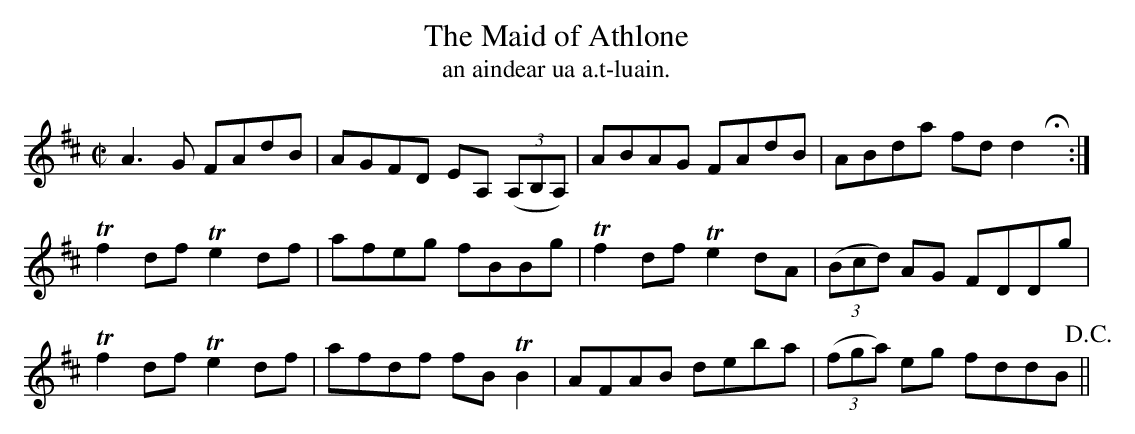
X:1
T: Maid of Athlone, The
T: an aindear ua a.t-luain.
M: C|
L: 1/8
K: D
A3 G FAdB|AGFD EA, ((3A,B,A,)|ABAG FAdB|ABda fd d2 Hx:|
Tf2 df Te2 df|afeg fBBg|Tf2 df Te2 dA|((3Bcd) AG FDDg|
Tf2 df Te2 df|afdf fB TB2|AFAB deba|((3fga) eg fddB !D.C.!||
